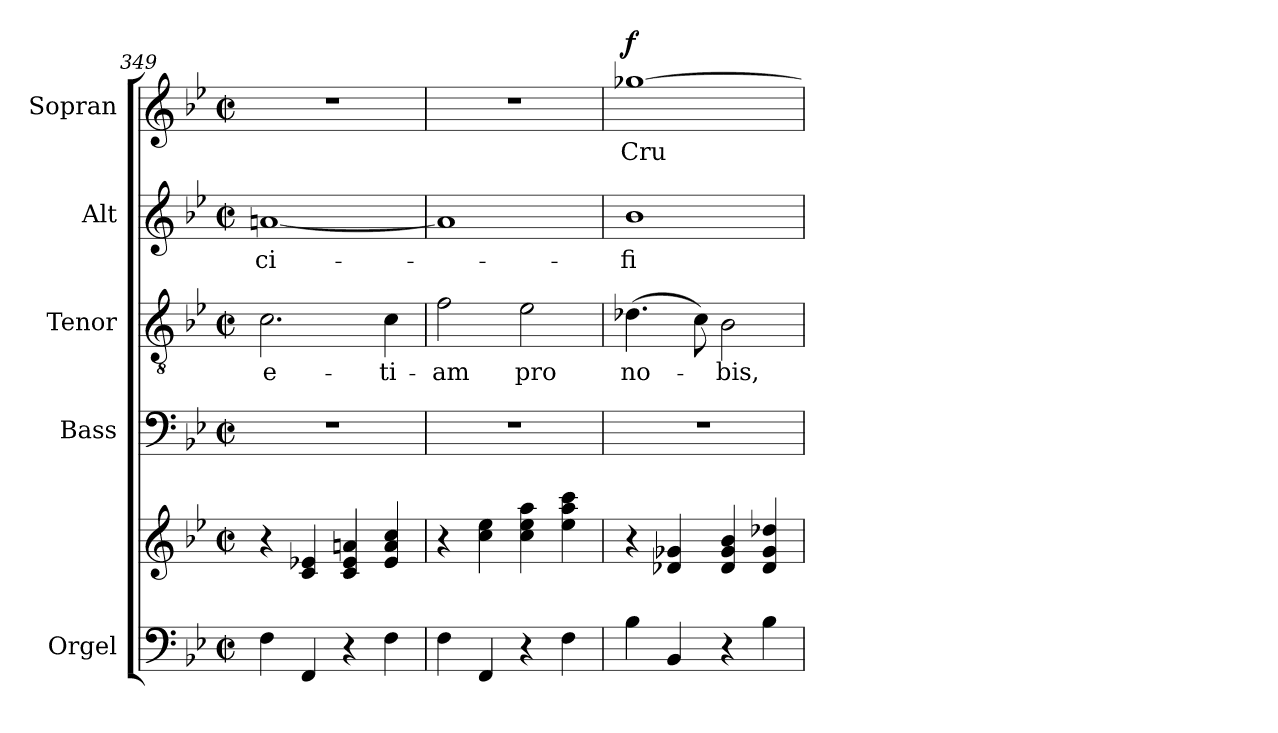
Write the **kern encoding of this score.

**kern	**kern	**kern	**kern	**text	**kern	**text	**kern	**text	**dynam
*part5	*part5	*part4	*part3	*part3	*part2	*part2	*part1	*part1	*part1
*staff6	*staff5	*staff4	*staff3	*staff3	*staff2	*staff2	*staff1	*staff1	*staff1
*I"Orgel	*	*I"Bass	*I"Tenor	*	*I"Alt	*	*I"Sopran	*	*
*I'Org.	*	*I'B.	*I'T.	*	*I'A.	*	*I'S.	*	*
*clefF4	*clefG2	*clefF4	*clefGv2	*	*clefG2	*	*clefG2	*	*
*k[b-e-]	*k[b-e-]	*k[b-e-]	*k[b-e-]	*	*k[b-e-]	*	*k[b-e-]	*	*
*B-:	*B-:	*B-:	*B-:	*	*B-:	*	*B-:	*	*
*M2/2	*M2/2	*M2/2	*M2/2	*	*M2/2	*	*M2/2	*	*
*met(c|)	*met(c|)	*met(c|)	*met(c|)	*	*met(c|)	*	*met(c|)	*	*
=349	=349	=349	=349	=349	=349	=349	=349	=349	=349
!	!	!	!	!LO:LY:b	!	!LO:LY:b	!	!	!
4F\	4r	1r	2.c\	e-	[1an	-ci-	1r	.	.
4FF/	4c/ 4e-X/	.	.	.	.	.	.	.	.
4r	4c/ 4e-/ 4an/	.	.	.	.	.	.	.	.
!	!	!	!	!LO:LY:b	!	!	!	!	!
4F\	4e-/ 4a/ 4cc/	.	4c\	-ti-	.	.	.	.	.
=350	=350	=350	=350	=350	=350	=350	=350	=350	=350
!	!	!	!	!LO:LY:b	!	!	!	!	!
4F\	4r	1r	2f\	-am	1a]	.	1r	.	.
4FF/	4cc\ 4ee-\	.	.	.	.	.	.	.	.
!	!	!	!	!LO:LY:b	!	!	!	!	!
4r	4cc\ 4ee-\ 4aa\	.	2e-\	pro	.	.	.	.	.
4F\	4ee-\ 4aa\ 4ccc\	.	.	.	.	.	.	.	.
!!LO:PB:g=z
=351	=351	=351	=351	=351	=351	=351	=351	=351	=351
!	!	!	!	!LO:LY:b	!	!LO:LY:b	!	!LO:LY:b	!LO:DY:a
4B-\	4r	1r	(>4.d-X\	no-	1b-	-fi-	[1gg-X	Cru-	f
4BB-/	4d-X/ 4g-X/	.	.	.	.	.	.	.	.
.	.	.	8c\)	.	.	.	.	.	.
!	!	!	!	!LO:LY:b	!	!	!	!	!
4r	4d-/ 4g-/ 4b-/	.	2B-\	-bis,	.	.	.	.	.
4B-\	4d-/ 4g-/ 4dd-X/	.	.	.	.	.	.	.	.
=	=	=	=	=	=	=	=	=	=
*-	*-	*-	*-	*-	*-	*-	*-	*-	*-
